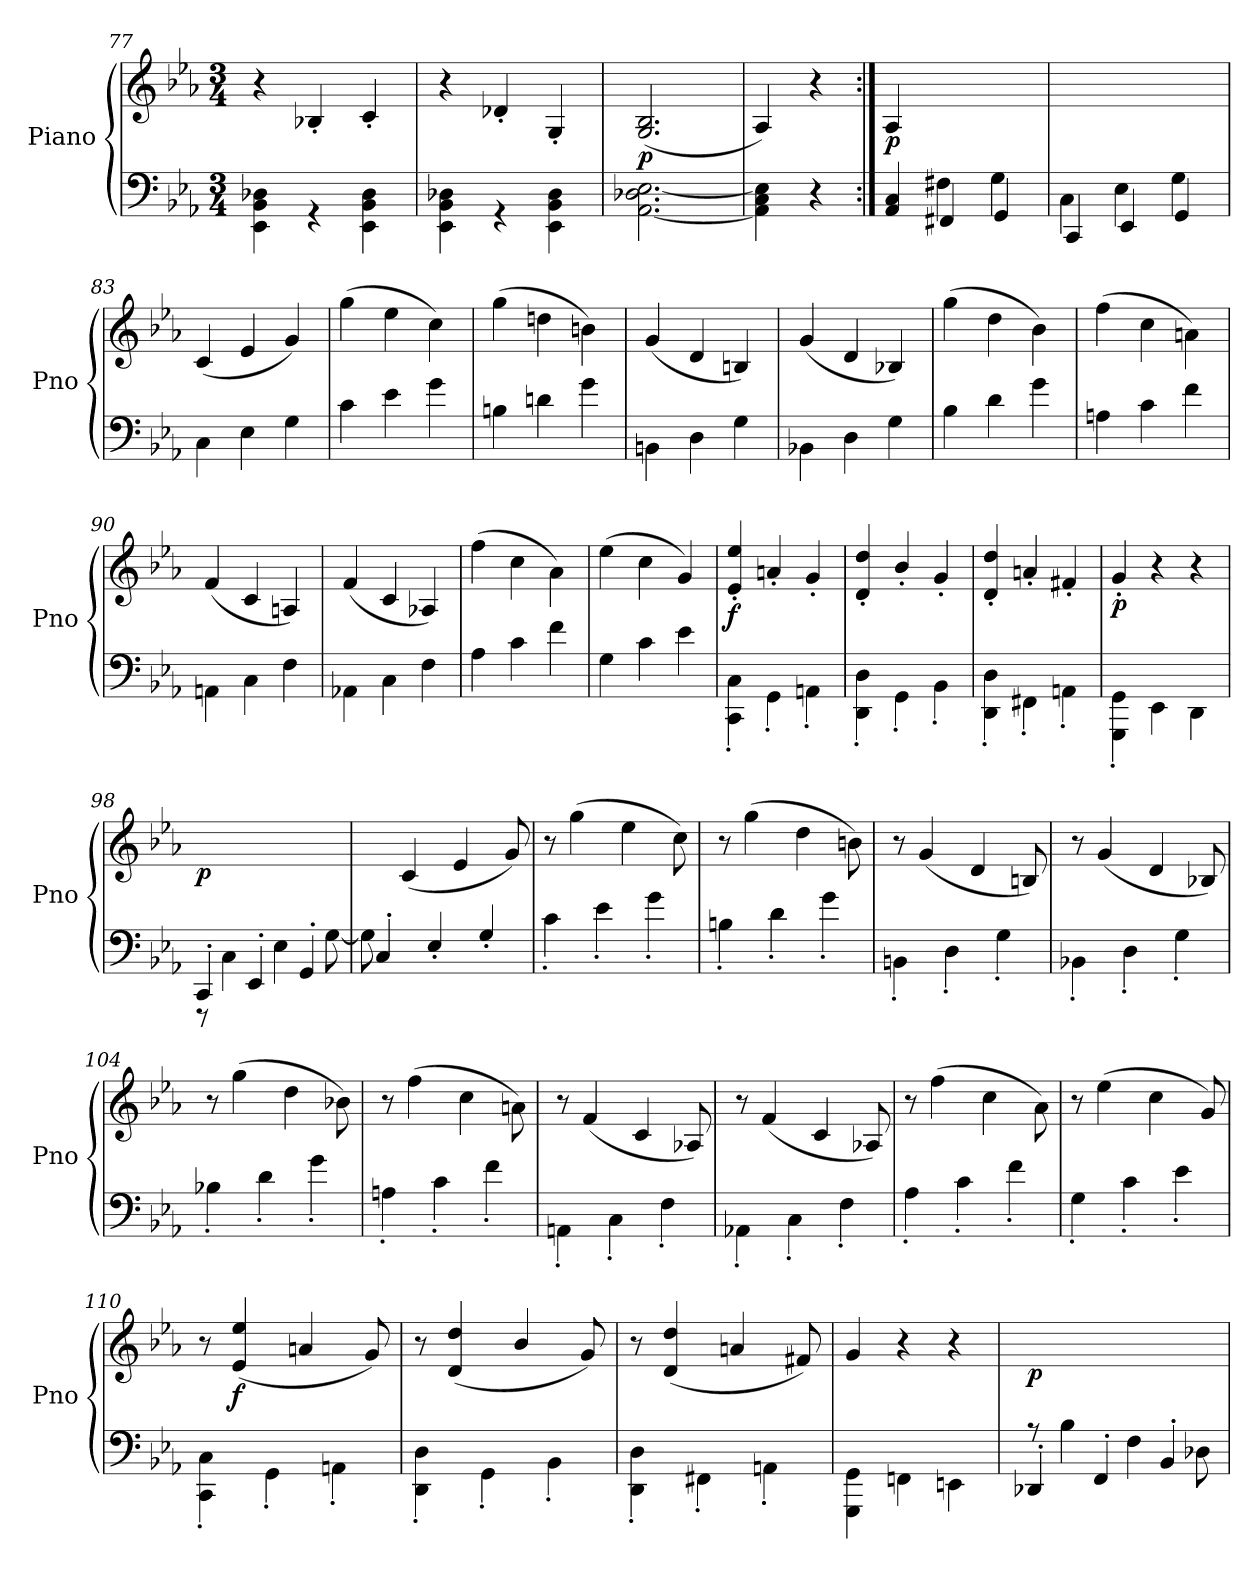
**kern	**kern	**dynam
*part1	*part1	*part1
*staff2	*staff1	*staff1/2
*I"Piano	*	*
*I'Pno	*	*
*clefF4	*clefG2	*
*k[b-e-a-]	*k[b-e-a-]	*
*c:	*c:	*
*M3/4	*M3/4	*
=77	=77	=77
*^	*	*
2.ryy	4EE-\ 4BB-\ 4D-X\	4r	.
.	4r	4B-X'/	.
.	4EE-\ 4BB-\ 4D-\	4c'/	.
=78	=78	=78	=78
2.ryy	4EE-\ 4BB-\ 4D-X\	4r	.
.	4r	4d-X'/	.
.	4EE-\ 4BB-\ 4D-\	4G'/	.
=79	=79	=79	=79
!	!	!	!LO:DY:b
2.ryy	[2.AA-\ 2.D-X\ [2.E-\	(<2.G/ 2.B-/	p
!!LO:LB:g=z
=80	=80	=80	=80
2ryy	4AA-\] 4C\ 4E-\]	4A-/)	.
.	4r	4r	.
=81:|!	=81:|!	=81:|!	=81:|!
!	!	!	!LO:DY:b
4AA-/ 4C/	4ryy	4A-/	p
4FF#X/	4F#X\	2ryy	.
4GG/	4G\	.	.
=82	=82	=82	=82
4CC/	4C\	2.ryy	.
4EE-/	4E-\	.	.
4GG/	4G\	.	.
=83	=83	=83	=83
2.ryy	4C\	(<4c/	.
.	4E-\	4e-/	.
.	4G\	4g/)	.
=84	=84	=84	=84
2.ryy	4c\	(>4gg\	.
.	4e-\	4ee-\	.
.	4g\	4cc\)	.
=85	=85	=85	=85
2.ryy	4Bn\	(>4gg\	.
.	4dn\	4ddn\	.
.	4g\	4bn\)	.
=86	=86	=86	=86
2.ryy	4BBn\	(<4g/	.
.	4D\	4d/	.
.	4G\	4Bn/)	.
=87	=87	=87	=87
2.ryy	4BB-X\	(<4g/	.
.	4D\	4d/	.
.	4G\	4B-X/)	.
=88	=88	=88	=88
2.ryy	4B-\	(>4gg\	.
.	4d\	4dd\	.
.	4g\	4b-\)	.
=89	=89	=89	=89
2.ryy	4An\	(>4ff\	.
.	4c\	4cc\	.
.	4f\	4an\)	.
!!LO:LB:g=z
=90	=90	=90	=90
2.ryy	4AAn\	(<4f/	.
.	4C\	4c/	.
.	4F\	4An/)	.
=91	=91	=91	=91
2.ryy	4AA-X\	(<4f/	.
.	4C\	4c/	.
.	4F\	4A-X/)	.
=92	=92	=92	=92
2.ryy	4A-\	(>4ff\	.
.	4c\	4cc\	.
.	4f\	4a-\)	.
=93	=93	=93	=93
2.ryy	4G\	(>4ee-\	.
.	4c\	4cc\	.
.	4e-\	4g/)	.
=94	=94	=94	=94
!	!	!	!LO:DY:b
2.ryy	4CC\' 4C\'	4e-/' 4ee-/'	f
.	4GG'\	4an'/	.
.	4AAn'\	4g'/	.
=95	=95	=95	=95
2.ryy	4DD\' 4D\'	4d/' 4dd/'	.
.	4GG'\	4b-'/	.
.	4BB-'\	4g'/	.
=96	=96	=96	=96
2.ryy	4DD\' 4D\'	4d/' 4dd/'	.
.	4FF#X'\	4an'/	.
.	4AAn'\	4f#X'/	.
=97	=97	=97	=97
!	!	!	!LO:DY:b
2.ryy	4GGG\' 4GG\'	4g'/	p
.	4EE-\	4r	.
.	4DD\	4r	.
=98	=98	=98	=98
!	!	!	!LO:DY:b
4CC'/	8r	2.ryy	p
.	4C\	.	.
4EE-'/	.	.	.
.	4E-\	.	.
4GG'/	.	.	.
.	[8G\	.	.
!!LO:LB:g=z
=99	=99	=99	=99
4C'/	8G\]	8ryy	.
.	8ryy	(<4c/	.
4E-'/	2ryy	.	.
.	.	4e-/	.
4G'/	.	.	.
.	.	8g/)	.
=100	=100	=100	=100
2.ryy	4c'\	8r	.
.	.	(>4gg\	.
.	4e-'\	.	.
.	.	4ee-\	.
.	4g'\	.	.
.	.	8cc\)	.
=101	=101	=101	=101
2.ryy	4Bn'\	8r	.
.	.	(>4gg\	.
.	4d'\	.	.
.	.	4dd\	.
.	4g'\	.	.
.	.	8bn\)	.
=102	=102	=102	=102
2.ryy	4BBn'\	8r	.
.	.	(<4g/	.
.	4D'\	.	.
.	.	4d/	.
.	4G'\	.	.
.	.	8Bn/)	.
=103	=103	=103	=103
2.ryy	4BB-X'\	8r	.
.	.	(<4g/	.
.	4D'\	.	.
.	.	4d/	.
.	4G'\	.	.
.	.	8B-X/)	.
=104	=104	=104	=104
2.ryy	4B-X'\	8r	.
.	.	(>4gg\	.
.	4d'\	.	.
.	.	4dd\	.
.	4g'\	.	.
.	.	8b-X\)	.
!!LO:PB:g=z
=105	=105	=105	=105
2.ryy	4An'\	8r	.
.	.	(>4ff\	.
.	4c'\	.	.
.	.	4cc\	.
.	4f'\	.	.
.	.	8an\)	.
=106	=106	=106	=106
2.ryy	4AAn'\	8r	.
.	.	(<4f/	.
.	4C'\	.	.
.	.	4c/	.
.	4F'\	.	.
.	.	8A-X/)	.
=107	=107	=107	=107
2.ryy	4AA-X'\	8r	.
.	.	(<4f/	.
.	4C'\	.	.
.	.	4c/	.
.	4F'\	.	.
.	.	8A-X/)	.
=108	=108	=108	=108
2.ryy	4A-'\	8r	.
.	.	(>4ff\	.
.	4c'\	.	.
.	.	4cc\	.
.	4f'\	.	.
.	.	8a-\)	.
=109	=109	=109	=109
2.ryy	4G'\	8r	.
.	.	(>4ee-\	.
.	4c'\	.	.
.	.	4cc\	.
.	4e-'\	.	.
.	.	8g/)	.
=110	=110	=110	=110
2.ryy	4CC\' 4C\'	8r	.
!	!	!	!LO:DY:b
.	.	(<4e-/ 4ee-/	f
.	4GG'\	.	.
.	.	4an/	.
.	4AAn'\	.	.
.	.	8g/)	.
!!LO:LB:g=z
=111	=111	=111	=111
2.ryy	4DD\' 4D\'	8r	.
.	.	(<4d/ 4dd/	.
.	4GG'\	.	.
.	.	4b-/	.
.	4BB-'\	.	.
.	.	8g/)	.
=112	=112	=112	=112
2.ryy	4DD\' 4D\'	8r	.
.	.	(<4d/ 4dd/	.
.	4FF#X'\	.	.
.	.	4an/	.
.	4AAn'\	.	.
.	.	8f#X/)	.
=113	=113	=113	=113
2.ryy	4GGG\ 4GG\	4g/	.
.	4FFn\	4r	.
.	4EEn\	4r	.
=114	=114	=114	=114
!	!	!	!LO:DY:b
4DD-X'/	8rA	2.ryy	p
.	4B-\	.	.
4FF'/	.	.	.
.	4F\	.	.
4BB-'/	.	.	.
.	8D-X\	.	.
*v	*v	*	*
=	=	=
*-	*-	*-
